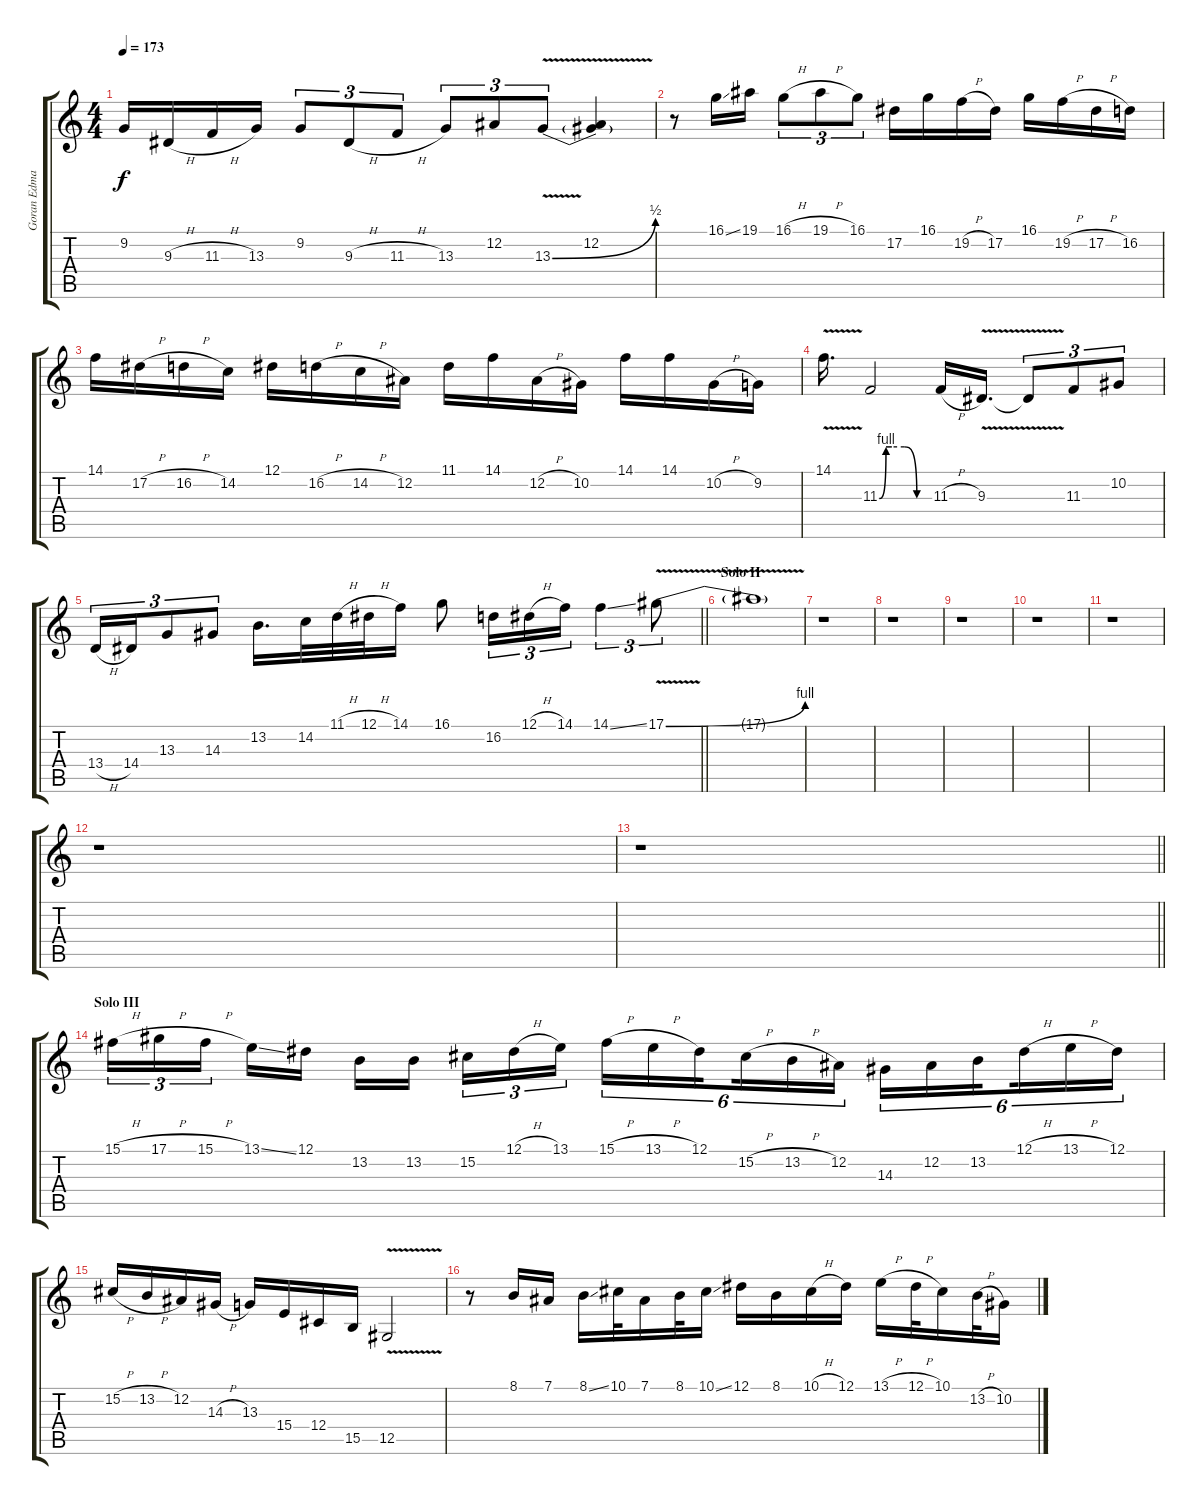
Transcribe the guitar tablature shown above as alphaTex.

\track ("Goran Edman" "Goran Edma") {instrument lead2sawtooth}
\staff {score tabs}
\tuning (Eb4 Bb3 Gb3 Db3 Ab2 Eb2) {hide}
\ts (4 4)
\tempo 173
\clef g2
\ks c
9.2.16{dy f} 9.3{h}.16 11.3{h}.16 13.3.16 9.2.8{tu (3 2)} 9.3{h}.8{tu (3 2)} 11.3{h}.8{tu (3 2)} 13.3.8{tu (3 2)} 12.2.8{tu (3 2)} 13.3{be (bend 0 0 60 2) v}.8{tu (3 2)} (12.2 13.3{t}).4 |
r.8 16.1{ss}.16 19.1.16 16.1{h}.8{tu (3 2)} 19.1{h}.8{tu (3 2)} 16.1.8{tu (3 2)} 17.2.16 16.1.16 19.2{h}.16 17.2.16 16.1.16 19.2{h}.16 17.2{h}.16 16.2.16 |
14.1.16 17.2{h}.16 16.2{h}.16 14.2.16 12.1.16 16.2{h}.16 14.2{h}.16 12.2.16 11.1.16 14.1.16 12.2{h}.16 10.2.16 14.1.16 14.1.16 10.2{h}.16 9.2.16 |
14.1{v}.16{d} 11.3{be (custom 0 0 8 4 15 4 30 4 45 0 60 0)}.2 11.3{h}.16 9.3{v}.16{d} 9.3{t}.8{tu (3 2)} 11.3.8{tu (3 2)} 10.2.8{tu (3 2)} |
\barLineRight lightlight
13.4{h}.16{tu (3 2)} 14.4.16{tu (3 2)} 13.3.8{tu (3 2)} 14.3.8{tu (3 2)} 13.2.16{d} 14.2.32 11.1{h}.32 12.1{h}.32 14.1.16 16.1.8 16.2.16{tu (3 2)} 12.1{h}.16{tu (3 2)} 14.1.16{tu (3 2)} 14.1{ss}.4{tu (3 2)} 17.1{be (bend 0 0 60 4) v}.8{tu (3 2)} |
\section ("" "Solo II")
17.1{t}.1 |
r.1 |
r.1 |
r.1 |
r.1 |
r.1 |
r.1 |
\barLineRight lightlight
r.1 |
\section ("" "Solo III")
15.1{h}.16{tu (3 2)} 17.1{h}.16{tu (3 2)} 15.1{h}.16{tu (3 2) beam splitsecondary} 13.1{ss}.16 12.1.16 13.2.16 13.2.16{beam splitsecondary} 15.2.16{tu (3 2)} 12.1{h}.16{tu (3 2)} 13.1.16{tu (3 2)} 15.1{h}.16{tu (6 4)} 13.1{h}.16{tu (6 4)} 12.1.16{tu (6 4) beam splitsecondary} 15.2{h}.16{tu (6 4)} 13.2{h}.16{tu (6 4)} 12.2.16{tu (6 4)} 14.3.16{tu (6 4)} 12.2.16{tu (6 4)} 13.2.16{tu (6 4) beam splitsecondary} 12.1{h}.16{tu (6 4)} 13.1{h}.16{tu (6 4)} 12.1.16{tu (6 4)} |
15.2{h}.16 13.2{h}.16 12.2.16 14.3{h}.16 13.3.16 15.4.16 12.4.16 15.5.16 12.5{v}.2 |
r.8 8.1.16 7.1.16 8.1{ss}.16 10.1.32 7.1.16 8.1.32 10.1{ss}.16 12.1.16 8.1.16 10.1{h}.16 12.1.16 13.1{h}.16 12.1{h}.32 10.1.16 13.2{h}.32 10.2.16
